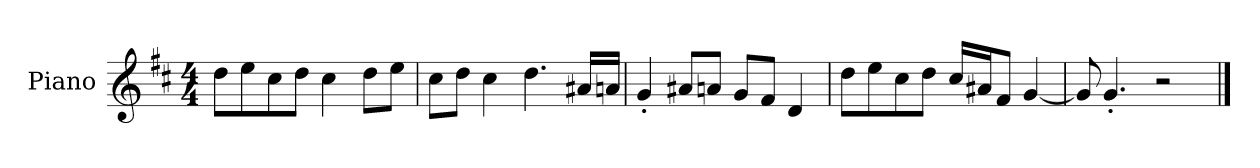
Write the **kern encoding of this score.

**kern
*part1
*staff1
*I"Piano
*I'P-no
*clefG2
*k[f#c#]
*M4/4
*MM90
=1
8dd\L
8ee\
8cc#\
8dd\J
4cc#\
8dd\L
8ee\J
=2
8cc#\L
8dd\J
4cc#\
4.dd\
16a#X/LL
16an/JJ
=3
4g'/
8a#X/L
8an/J
8g/L
8f#/J
4d/
=4
8dd\L
8ee\
8cc#\
8dd\J
16cc#/LL
16a#X/J
8f#/J
[4g/
=5
8g/]
4.g'/
2r
==
*-
